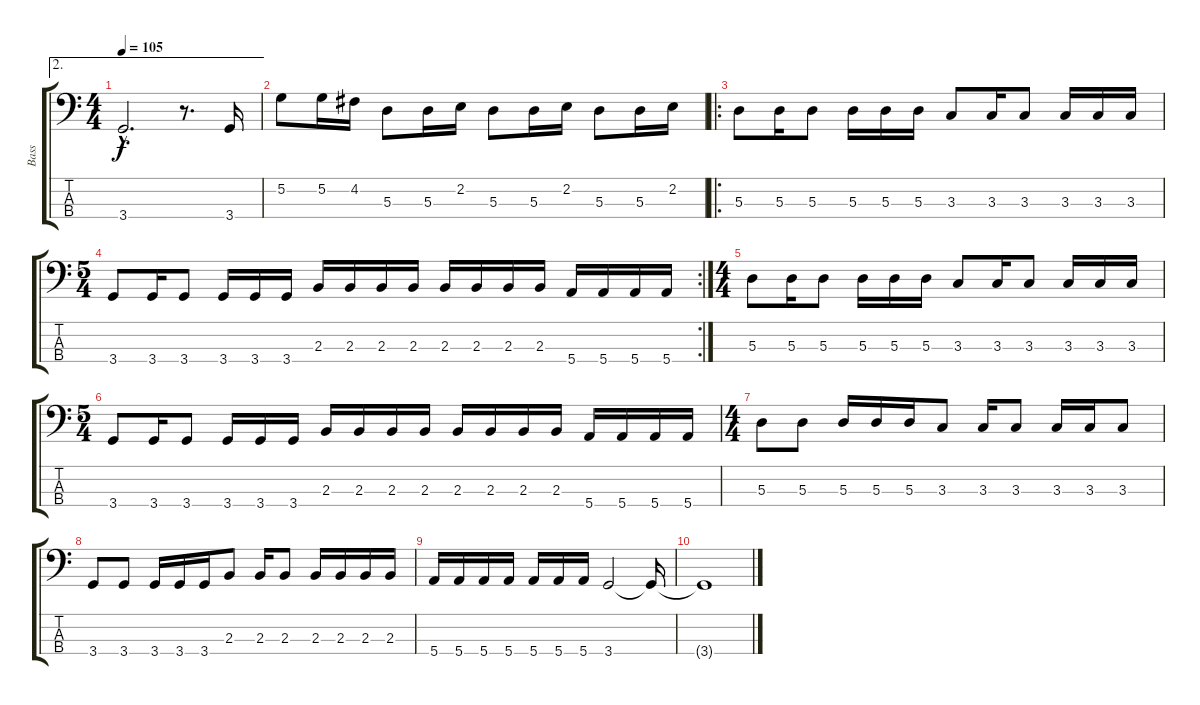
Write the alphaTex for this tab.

\track ("Bass" "Bass") {instrument electricbassfinger}
\staff {score tabs}
\tuning (G2 D2 A1 E1) {hide}
\ae 2
\ts (4 4)
\tempo 105
\clef f4
\ks c
3.4{hac}.2{d dy f} r.8{d} 3.4.16 |
5.2.8 5.2.16 4.2.16 5.3.8 5.3.16 2.2.16 5.3.8 5.3.16 2.2.16 5.3.8 5.3.16 2.2.16 |
\ro
5.3.8 5.3.16 5.3.8 5.3.16 5.3.16 5.3.16 3.3.8 3.3.16 3.3.8 3.3.16 3.3.16 3.3.16 |
\rc 2
\ts (5 4)
3.4.8 3.4.16 3.4.8 3.4.16 3.4.16 3.4.16 2.3.16 2.3.16 2.3.16 2.3.16 2.3.16 2.3.16 2.3.16 2.3.16 5.4.16 5.4.16 5.4.16 5.4.16 |
\ts (4 4)
5.3.8 5.3.16 5.3.8 5.3.16 5.3.16 5.3.16 3.3.8 3.3.16 3.3.8 3.3.16 3.3.16 3.3.16 |
\ts (5 4)
3.4.8 3.4.16 3.4.8 3.4.16 3.4.16 3.4.16 2.3.16 2.3.16 2.3.16 2.3.16 2.3.16 2.3.16 2.3.16 2.3.16 5.4.16 5.4.16 5.4.16 5.4.16 |
\ts (4 4)
5.3.8 5.3.8 5.3.16 5.3.16 5.3.16 3.3.8 3.3.16 3.3.8 3.3.16 3.3.16 3.3.8 |
3.4.8 3.4.8 3.4.16 3.4.16 3.4.16 2.3.8 2.3.16 2.3.8 2.3.16 2.3.16 2.3.16 2.3.16 |
5.4.16 5.4.16 5.4.16 5.4.16 5.4.16 5.4.16 5.4.16 3.4.2 3.4{t}.16 |
3.4{t}.1
